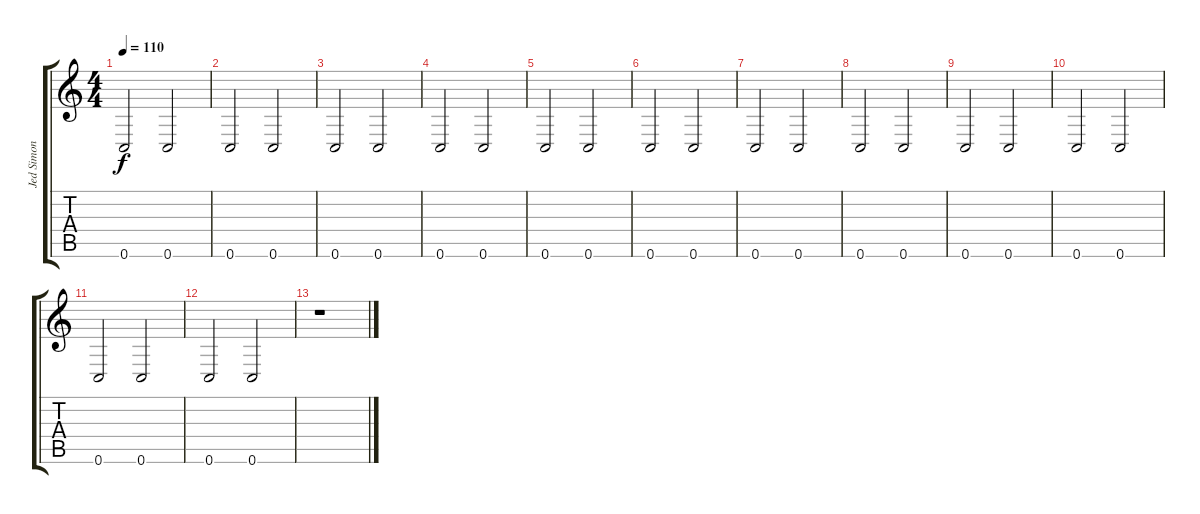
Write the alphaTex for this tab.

\track ("Jed Simon" "Jed Simon") {instrument distortionguitar}
\staff {score tabs}
\tuning (C4 G3 Eb3 Bb2 F2 C2) {hide}
\ts (4 4)
\tempo 110
\clef g2
\ks c
0.6.2{dy f} 0.6.2 |
0.6.2 0.6.2 |
0.6.2 0.6.2 |
0.6.2 0.6.2 |
0.6.2 0.6.2 |
0.6.2 0.6.2 |
0.6.2 0.6.2 |
0.6.2 0.6.2 |
0.6.2 0.6.2 |
0.6.2 0.6.2 |
0.6.2 0.6.2 |
0.6.2 0.6.2 |
r.1
